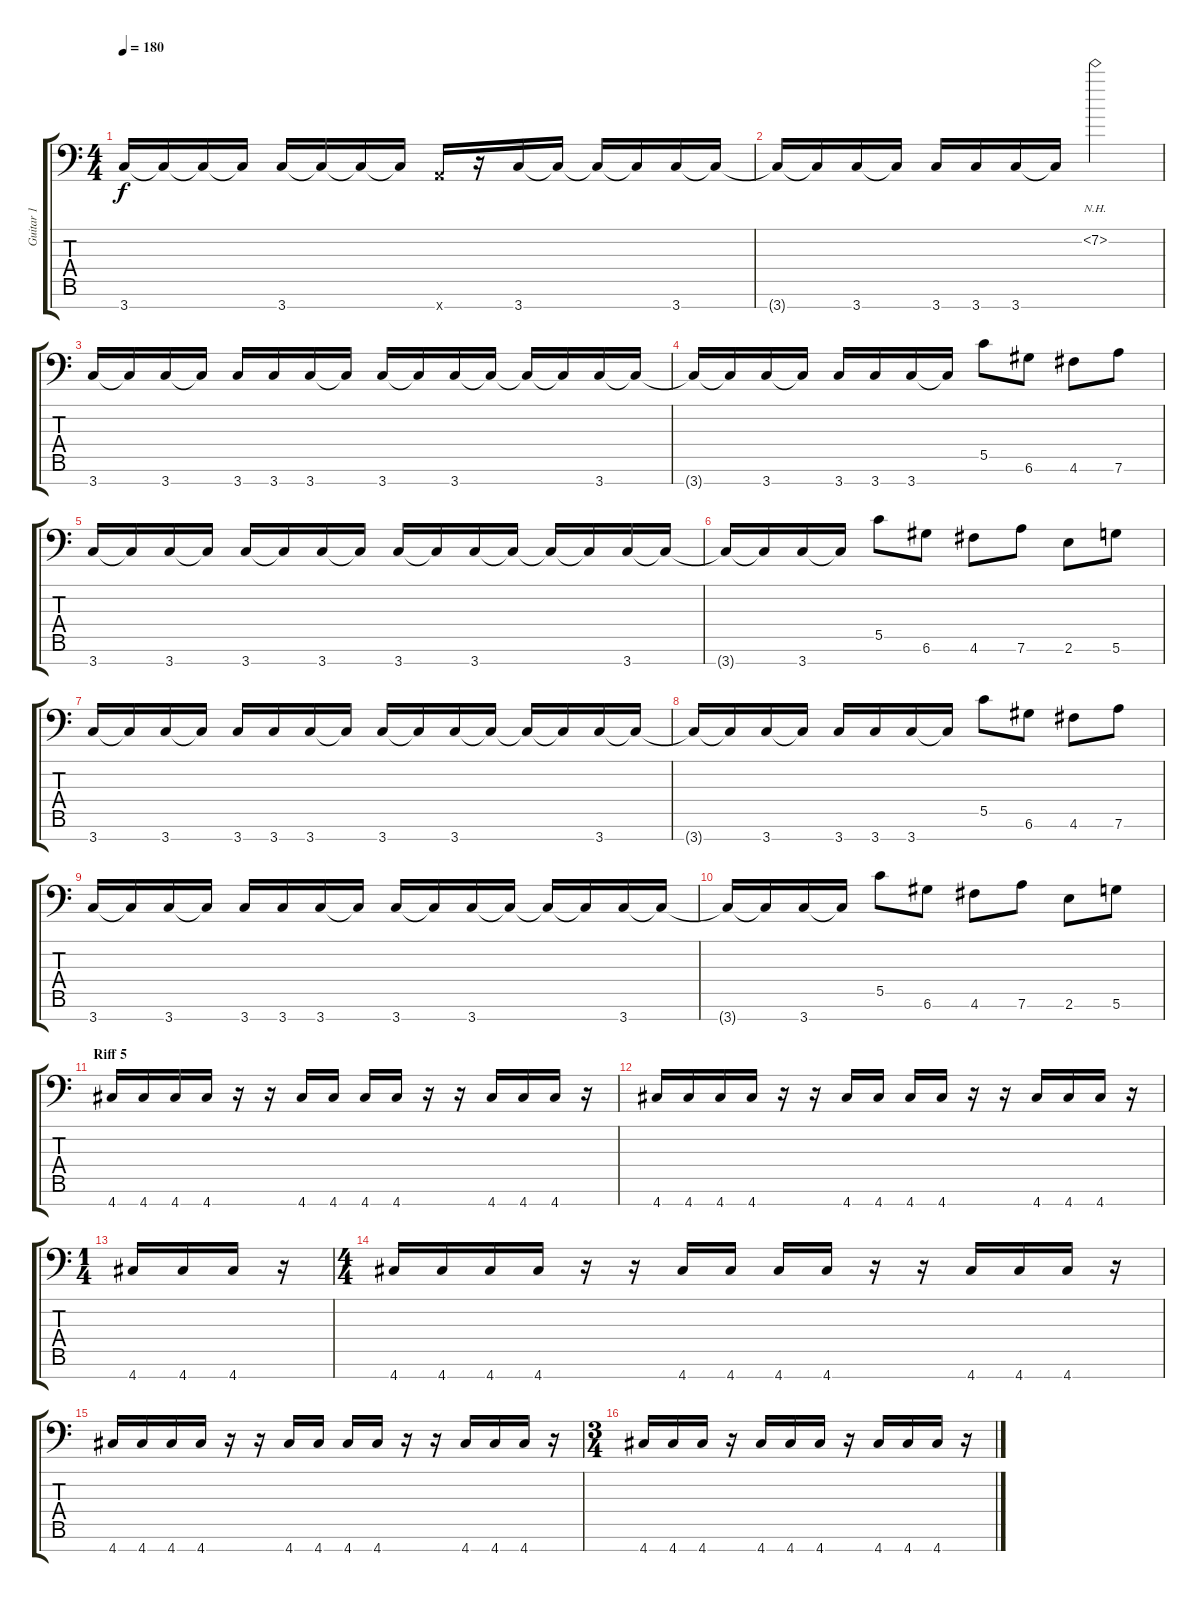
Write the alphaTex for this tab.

\track ("Guitar 1" "Guitar 1") {instrument distortionguitar}
\staff {score tabs}
\tuning (D4 A3 F3 C3 G2 D2 A1) {hide}
\ts (4 4)
\tempo 180
\clef f4
\ks c
3.7.16{dy f} 3.7{t}.16 3.7{t}.16 3.7{t}.16 3.7.16 3.7{t}.16 3.7{t}.16 3.7{t}.16 0.7{x}.16 r.16 3.7.16 3.7{t}.16 3.7{t}.16 3.7{t}.16 3.7.16 3.7{t}.16 |
3.7{t}.16 3.7{t}.16 3.7.16 3.7{t}.16 3.7.16 3.7.16 3.7.16 3.7{t}.16 7.2{nh}.2 |
3.7.16 3.7{t}.16 3.7.16 3.7{t}.16 3.7.16 3.7.16 3.7.16 3.7{t}.16 3.7.16 3.7{t}.16 3.7.16 3.7{t}.16 3.7{t}.16 3.7{t}.16 3.7.16 3.7{t}.16 |
3.7{t}.16 3.7{t}.16 3.7.16 3.7{t}.16 3.7.16 3.7.16 3.7.16 3.7{t}.16 5.5.8 6.6.8 4.6.8 7.6.8 |
3.7.16 3.7{t}.16 3.7.16 3.7{t}.16 3.7.16 3.7{t}.16 3.7.16 3.7{t}.16 3.7.16 3.7{t}.16 3.7.16 3.7{t}.16 3.7{t}.16 3.7{t}.16 3.7.16 3.7{t}.16 |
3.7{t}.16 3.7{t}.16 3.7.16 3.7{t}.16 5.5.8 6.6.8 4.6.8 7.6.8 2.6.8 5.6.8 |
3.7.16 3.7{t}.16 3.7.16 3.7{t}.16 3.7.16 3.7.16 3.7.16 3.7{t}.16 3.7.16 3.7{t}.16 3.7.16 3.7{t}.16 3.7{t}.16 3.7{t}.16 3.7.16 3.7{t}.16 |
3.7{t}.16 3.7{t}.16 3.7.16 3.7{t}.16 3.7.16 3.7.16 3.7.16 3.7{t}.16 5.5.8 6.6.8 4.6.8 7.6.8 |
3.7.16 3.7{t}.16 3.7.16 3.7{t}.16 3.7.16 3.7.16 3.7.16 3.7{t}.16 3.7.16 3.7{t}.16 3.7.16 3.7{t}.16 3.7{t}.16 3.7{t}.16 3.7.16 3.7{t}.16 |
3.7{t}.16 3.7{t}.16 3.7.16 3.7{t}.16 5.5.8 6.6.8 4.6.8 7.6.8 2.6.8 5.6.8 |
\section ("" "Riff 5")
4.7.16 4.7.16 4.7.16 4.7.16 r.16 r.16 4.7.16 4.7.16 4.7.16 4.7.16 r.16 r.16 4.7.16 4.7.16 4.7.16 r.16 |
4.7.16 4.7.16 4.7.16 4.7.16 r.16 r.16 4.7.16 4.7.16 4.7.16 4.7.16 r.16 r.16 4.7.16 4.7.16 4.7.16 r.16 |
\ts (1 4)
4.7.16 4.7.16 4.7.16 r.16 |
\ts (4 4)
4.7.16 4.7.16 4.7.16 4.7.16 r.16 r.16 4.7.16 4.7.16 4.7.16 4.7.16 r.16 r.16 4.7.16 4.7.16 4.7.16 r.16 |
4.7.16 4.7.16 4.7.16 4.7.16 r.16 r.16 4.7.16 4.7.16 4.7.16 4.7.16 r.16 r.16 4.7.16 4.7.16 4.7.16 r.16 |
\ts (3 4)
4.7.16 4.7.16 4.7.16 r.16 4.7.16 4.7.16 4.7.16 r.16 4.7.16 4.7.16 4.7.16 r.16
